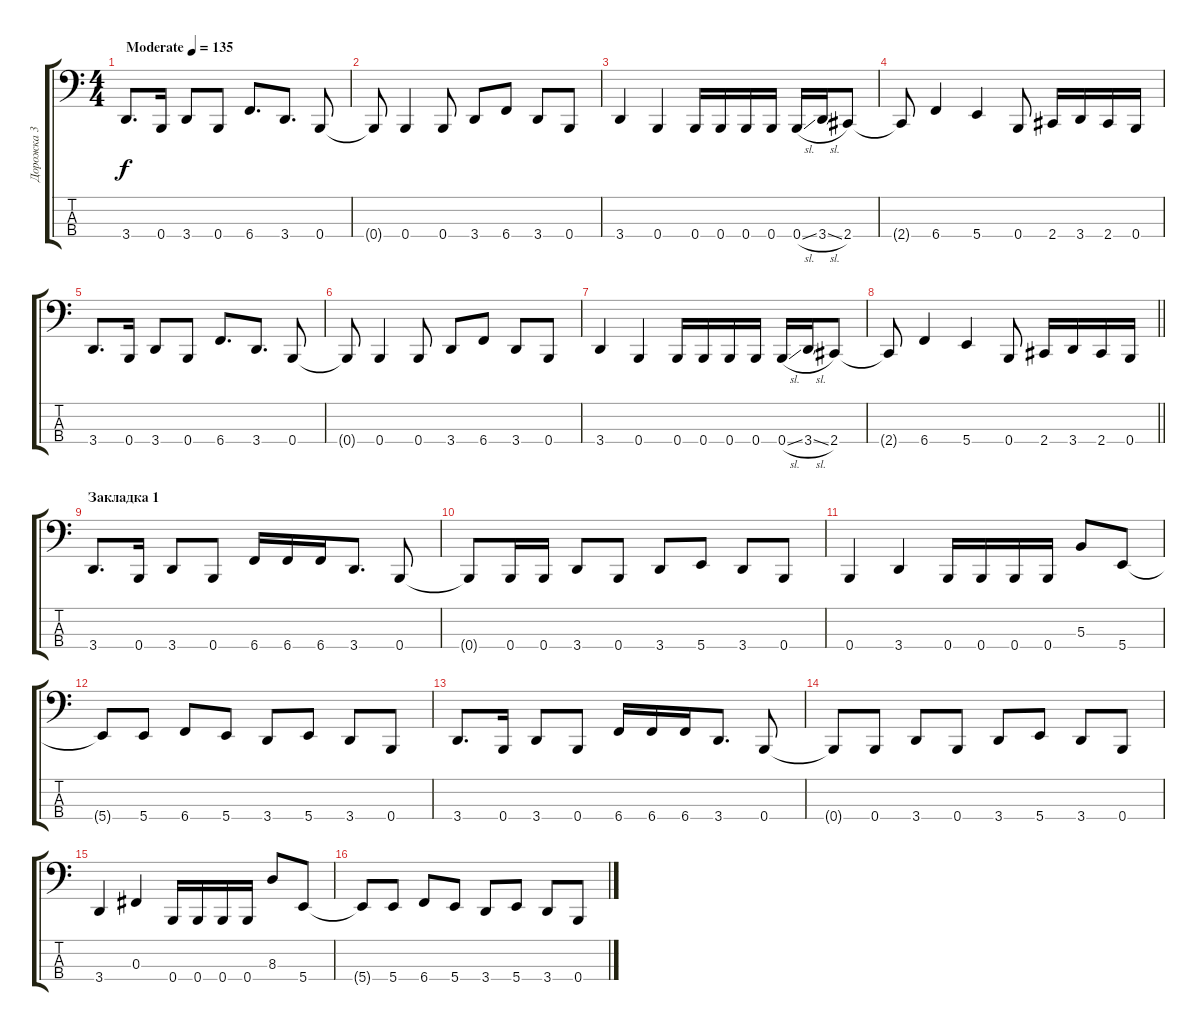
\track ("Дорожка 3" "Дорожка 3") {instrument slapbass2}
\staff {score tabs}
\tuning (E2 B1 Gb1 B0) {hide}
\ts (4 4)
\tempo (135 "Moderate")
\clef f4
\ks c
3.4.8{d dy f instrument slapbass2} 0.4.16 3.4.8 0.4.8 6.4.8{d} 3.4.8{d} 0.4.8 |
0.4{t}.8 0.4.4 0.4.8 3.4.8 6.4.8 3.4.8 0.4.8 |
3.4.4 0.4.4 0.4.16 0.4.16 0.4.16 0.4.16 0.4{sl}.16 3.4{sl}.16 2.4.8 |
2.4{t}.8 6.4.4 5.4.4 0.4.8 2.4.16 3.4.16 2.4.16 0.4.16 |
3.4.8{d} 0.4.16 3.4.8 0.4.8 6.4.8{d} 3.4.8{d} 0.4.8 |
0.4{t}.8 0.4.4 0.4.8 3.4.8 6.4.8 3.4.8 0.4.8 |
3.4.4 0.4.4 0.4.16 0.4.16 0.4.16 0.4.16 0.4{sl}.16 3.4{sl}.16 2.4.8 |
\barLineRight lightlight
2.4{t}.8 6.4.4 5.4.4 0.4.8 2.4.16 3.4.16 2.4.16 0.4.16 |
\section ("" "Закладка 1")
3.4.8{d} 0.4.16 3.4.8 0.4.8 6.4.16 6.4.16 6.4.16 3.4.8{d} 0.4.8 |
0.4{t}.8 0.4.16 0.4.16 3.4.8 0.4.8 3.4.8 5.4.8 3.4.8 0.4.8 |
0.4.4 3.4.4 0.4.16 0.4.16 0.4.16 0.4.16 5.3.8 5.4.8 |
5.4{t}.8 5.4.8 6.4.8 5.4.8 3.4.8 5.4.8 3.4.8 0.4.8 |
3.4.8{d} 0.4.16 3.4.8 0.4.8 6.4.16 6.4.16 6.4.16 3.4.8{d} 0.4.8 |
0.4{t}.8 0.4.8 3.4.8 0.4.8 3.4.8 5.4.8 3.4.8 0.4.8 |
3.4.4 0.3.4 0.4.16 0.4.16 0.4.16 0.4.16 8.3.8 5.4.8 |
5.4{t}.8 5.4.8 6.4.8 5.4.8 3.4.8 5.4.8 3.4.8 0.4.8
